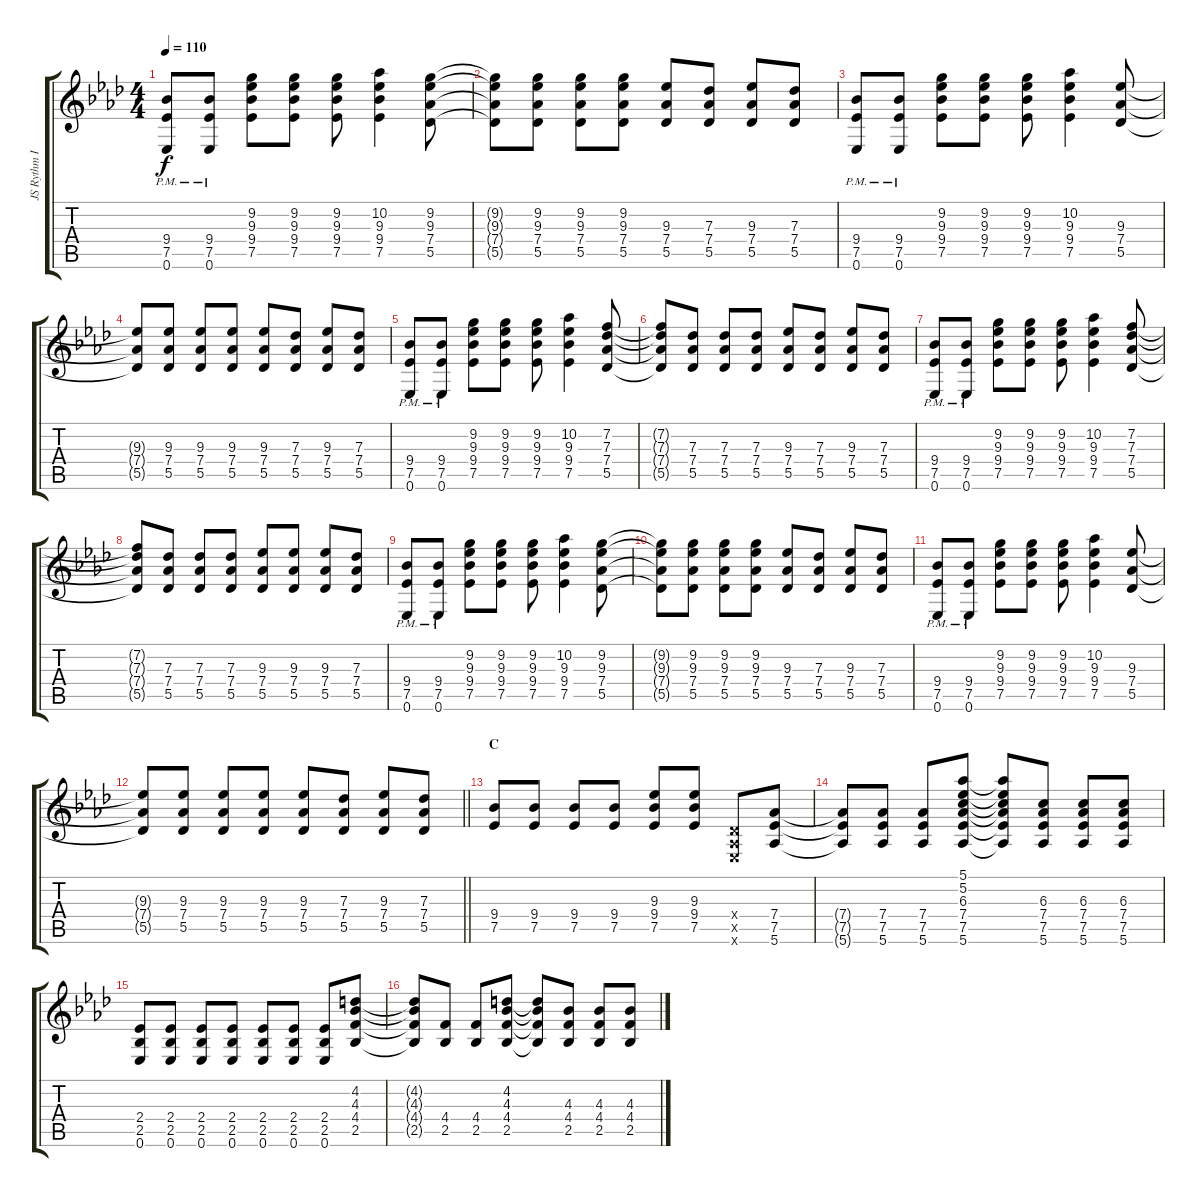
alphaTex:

\track ("JS Rythm II" "JS Rythm I") {instrument overdrivenguitar}
\staff {score tabs}
\tuning (Eb4 Bb3 Gb3 Db3 Ab2 Eb2) {hide}
\ts (4 4)
\tempo 110
\clef g2
\ks ab
(9.4{pm} 7.5{pm} 0.6).8{dy f} (9.4{pm} 7.5{pm} 0.6).8 (9.2 9.3 9.4 7.5).8 (9.2 9.3 9.4 7.5).8 (9.2 9.3 9.4 7.5).8 (10.2 9.3 9.4 7.5).4 (9.2 9.3 7.4 5.5).8 |
(9.2{t} 9.3{t} 7.4{t} 5.5{t}).8 (9.2 9.3 7.4 5.5).8 (9.2 9.3 7.4 5.5).8 (9.2 9.3 7.4 5.5).8 (9.3 7.4 5.5).8 (7.3 7.4 5.5).8 (9.3 7.4 5.5).8 (7.3 7.4 5.5).8 |
(9.4{pm} 7.5{pm} 0.6).8 (9.4{pm} 7.5{pm} 0.6).8 (9.2 9.3 9.4 7.5).8 (9.2 9.3 9.4 7.5).8 (9.2 9.3 9.4 7.5).8 (10.2 9.3 9.4 7.5).4 (9.3 7.4 5.5).8 |
(9.3{t} 7.4{t} 5.5{t}).8 (9.3 7.4 5.5).8 (9.3 7.4 5.5).8 (9.3 7.4 5.5).8 (9.3 7.4 5.5).8 (7.3 7.4 5.5).8 (9.3 7.4 5.5).8 (7.3 7.4 5.5).8 |
(9.4{pm} 7.5{pm} 0.6).8 (9.4{pm} 7.5{pm} 0.6).8 (9.2 9.3 9.4 7.5).8 (9.2 9.3 9.4 7.5).8 (9.2 9.3 9.4 7.5).8 (10.2 9.3 9.4 7.5).4 (7.2 7.3 7.4 5.5).8 |
(7.2{t} 7.3{t} 7.4{t} 5.5{t}).8 (7.3 7.4 5.5).8 (7.3 7.4 5.5).8 (7.3 7.4 5.5).8 (9.3 7.4 5.5).8 (7.3 7.4 5.5).8 (9.3 7.4 5.5).8 (7.3 7.4 5.5).8 |
(9.4{pm} 7.5{pm} 0.6).8 (9.4{pm} 7.5{pm} 0.6).8 (9.2 9.3 9.4 7.5).8 (9.2 9.3 9.4 7.5).8 (9.2 9.3 9.4 7.5).8 (10.2 9.3 9.4 7.5).4 (7.2 7.3 7.4 5.5).8 |
(7.2{t} 7.3{t} 7.4{t} 5.5{t}).8 (7.3 7.4 5.5).8 (7.3 7.4 5.5).8 (7.3 7.4 5.5).8 (9.3 7.4 5.5).8 (9.3 7.4 5.5).8 (9.3 7.4 5.5).8 (7.3 7.4 5.5).8 |
(9.4{pm} 7.5{pm} 0.6).8 (9.4{pm} 7.5{pm} 0.6).8 (9.2 9.3 9.4 7.5).8 (9.2 9.3 9.4 7.5).8 (9.2 9.3 9.4 7.5).8 (10.2 9.3 9.4 7.5).4 (9.2 9.3 7.4 5.5).8 |
(9.2{t} 9.3{t} 7.4{t} 5.5{t}).8 (9.2 9.3 7.4 5.5).8 (9.2 9.3 7.4 5.5).8 (9.2 9.3 7.4 5.5).8 (9.3 7.4 5.5).8 (7.3 7.4 5.5).8 (9.3 7.4 5.5).8 (7.3 7.4 5.5).8 |
(9.4{pm} 7.5{pm} 0.6).8 (9.4{pm} 7.5{pm} 0.6).8 (9.2 9.3 9.4 7.5).8 (9.2 9.3 9.4 7.5).8 (9.2 9.3 9.4 7.5).8 (10.2 9.3 9.4 7.5).4 (9.3 7.4 5.5).8 |
\barLineRight lightlight
(9.3{t} 7.4{t} 5.5{t}).8 (9.3 7.4 5.5).8 (9.3 7.4 5.5).8 (9.3 7.4 5.5).8 (9.3 7.4 5.5).8 (7.3 7.4 5.5).8 (9.3 7.4 5.5).8 (7.3 7.4 5.5).8 |
\section ("" "C")
(9.4 7.5).8 (9.4 7.5).8 (9.4 7.5).8 (9.4 7.5).8 (9.3 9.4 7.5).8 (9.3 9.4 7.5).8 (0.4{x} 0.5{x} 0.6{x}).8 (7.4 7.5 5.6).8 |
(7.4{t} 7.5{t} 5.6{t}).8 (7.4 7.5 5.6).8 (7.4 7.5 5.6).8 (5.1 5.2 6.3 7.4 7.5 5.6).8 (5.1{t} 5.2{t} 6.3{t} 7.4{t} 7.5{t} 5.6{t}).8 (6.3 7.4 7.5 5.6).8 (6.3 7.4 7.5 5.6).8 (6.3 7.4 7.5 5.6).8 |
(2.4 2.5 0.6).8 (2.4 2.5 0.6).8 (2.4 2.5 0.6).8 (2.4 2.5 0.6).8 (2.4 2.5 0.6).8 (2.4 2.5 0.6).8 (2.4 2.5 0.6).8 (4.2 4.3 4.4 2.5).8 |
(4.2{t} 4.3{t} 4.4{t} 2.5{t}).8 (4.4 2.5).8 (4.4 2.5).8 (4.2 4.3 4.4 2.5).8 (4.2{t} 4.3{t} 4.4{t} 2.5{t}).8 (4.3 4.4 2.5).8 (4.3 4.4 2.5).8 (4.3 4.4 2.5).8
